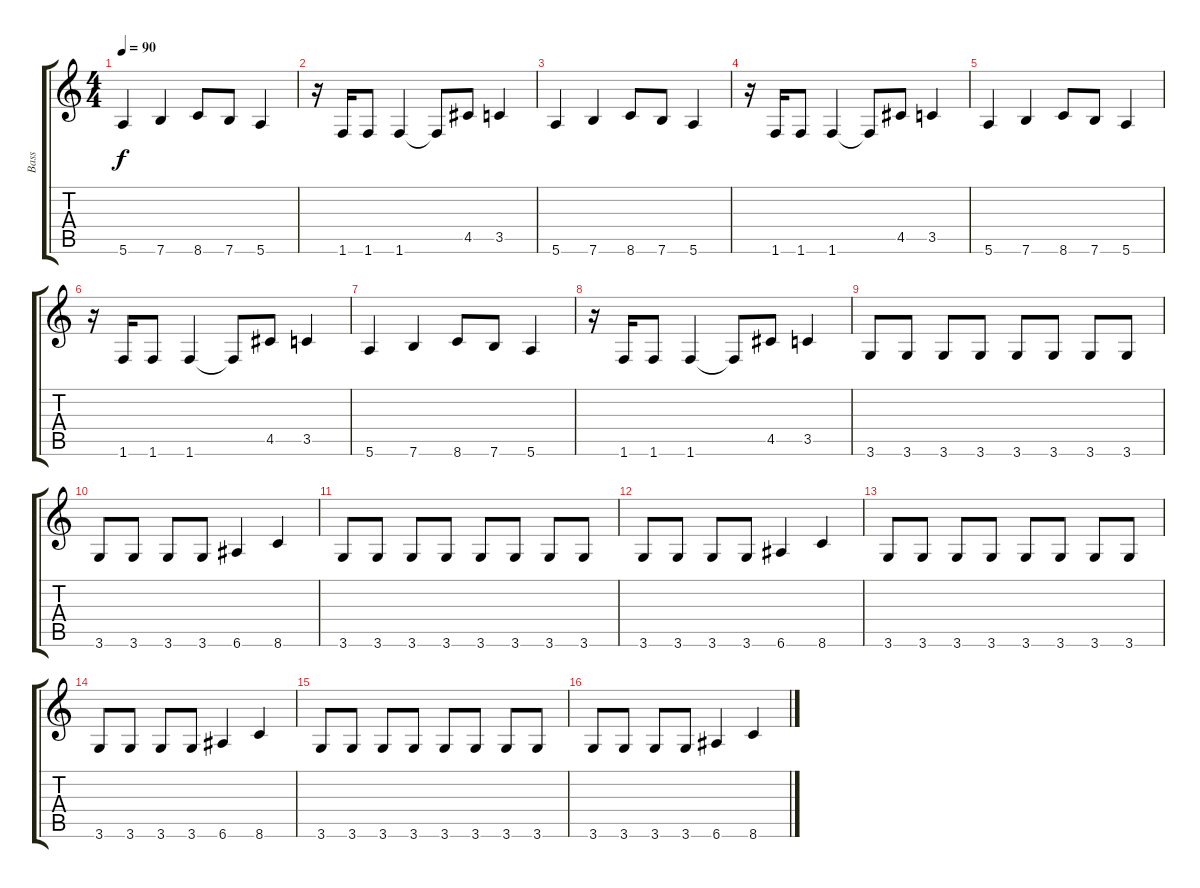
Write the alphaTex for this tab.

\track ("Bass" "Bass") {instrument electricbassfinger}
\staff {score tabs}
\tuning (E4 B3 G3 D3 A2 E2) {hide}
\ts (4 4)
\tempo 90
\clef g2
\ks c
5.6.4{dy f} 7.6.4 8.6.8 7.6.8 5.6.4 |
r.16 1.6.16 1.6.8 1.6.4 1.6{t}.8 4.5.8 3.5.4 |
5.6.4 7.6.4 8.6.8 7.6.8 5.6.4 |
r.16 1.6.16 1.6.8 1.6.4 1.6{t}.8 4.5.8 3.5.4 |
5.6.4 7.6.4 8.6.8 7.6.8 5.6.4 |
r.16 1.6.16 1.6.8 1.6.4 1.6{t}.8 4.5.8 3.5.4 |
5.6.4 7.6.4 8.6.8 7.6.8 5.6.4 |
r.16 1.6.16 1.6.8 1.6.4 1.6{t}.8 4.5.8 3.5.4 |
3.6.8 3.6.8 3.6.8 3.6.8 3.6.8 3.6.8 3.6.8 3.6.8 |
3.6.8 3.6.8 3.6.8 3.6.8 6.6.4 8.6.4 |
3.6.8 3.6.8 3.6.8 3.6.8 3.6.8 3.6.8 3.6.8 3.6.8 |
3.6.8 3.6.8 3.6.8 3.6.8 6.6.4 8.6.4 |
3.6.8 3.6.8 3.6.8 3.6.8 3.6.8 3.6.8 3.6.8 3.6.8 |
3.6.8 3.6.8 3.6.8 3.6.8 6.6.4 8.6.4 |
3.6.8 3.6.8 3.6.8 3.6.8 3.6.8 3.6.8 3.6.8 3.6.8 |
3.6.8 3.6.8 3.6.8 3.6.8 6.6.4 8.6.4
